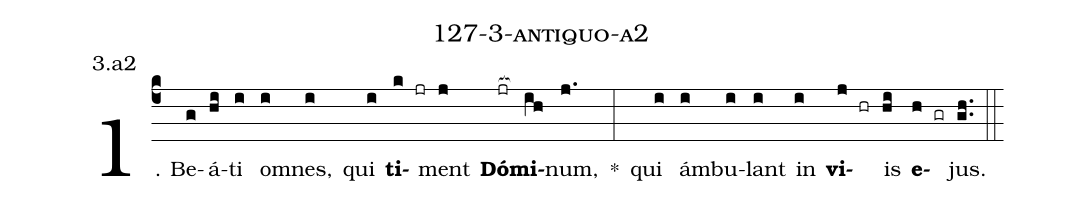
name: 127-3-antiquo-a2;
annotation: 3.a2;
%%
(c4)1. Be(g)á(hi)ti(i) om(i)nes,(i) qui(i) <b>ti</b>(k jr)ment(j) <b>Dó</b>(jr[ocb:1{])<b>mi</b>(ih[ocb:0}])num,(j.) *(:) qui(i) ám(i)bu(i)lant(i) in(i) <b>vi</b>(j hr)is(hi) <b>e</b>(h gr)jus.(gh..) (::)
